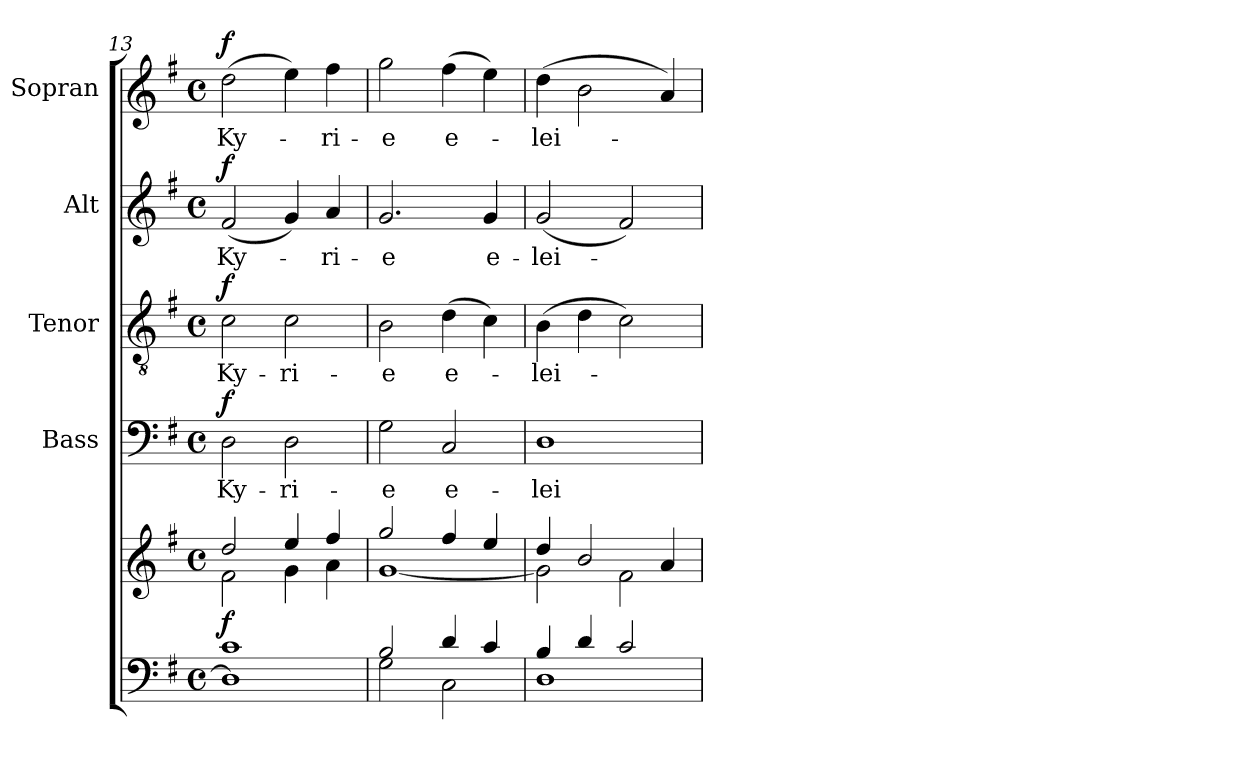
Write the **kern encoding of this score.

**kern	**kern	**dynam	**kern	**text	**dynam	**kern	**text	**dynam	**kern	**text	**dynam	**kern	**text	**dynam
*part5	*part5	*part5	*part4	*part4	*part4	*part3	*part3	*part3	*part2	*part2	*part2	*part1	*part1	*part1
*staff6	*staff5	*staff5/6	*staff4	*staff4	*staff4	*staff3	*staff3	*staff3	*staff2	*staff2	*staff2	*staff1	*staff1	*staff1
*	*	*	*I"Bass	*	*	*I"Tenor	*	*	*I"Alt	*	*	*I"Sopran	*	*
*	*	*	*I'B.	*	*	*I'T.	*	*	*I'A.	*	*	*I'S.	*	*
!!LO:PB:g=z
*clefF4	*clefG2	*	*clefF4	*	*	*clefGv2	*	*	*clefG2	*	*	*clefG2	*	*
*k[f#]	*k[f#]	*	*k[f#]	*	*	*k[f#]	*	*	*k[f#]	*	*	*k[f#]	*	*
*G:	*G:	*	*G:	*	*	*G:	*	*	*G:	*	*	*G:	*	*
*M4/4	*M4/4	*	*M4/4	*	*	*M4/4	*	*	*M4/4	*	*	*M4/4	*	*
*met(c)	*met(c)	*	*met(c)	*	*	*met(c)	*	*	*met(c)	*	*	*met(c)	*	*
=13	=13	=13	=13	=13	=13	=13	=13	=13	=13	=13	=13	=13	=13	=13
*^	*^	*	*	*	*	*	*	*	*	*	*	*	*	*
!	!	!	!	!LO:DY:b	!	!LO:LY:b	!LO:DY:a	!	!LO:LY:b	!LO:DY:a	!	!LO:LY:b	!LO:DY:a	!	!LO:LY:b	!LO:DY:a
1c	1D]	2dd/	2f#\	f	2D\	Ky-	f	2c\	Ky-	f	(<2f#/	Ky-	f	(>2dd\	Ky-	f
!	!	!	!	!	!	!LO:LY:b	!	!	!LO:LY:b	!	!	!	!	!	!	!
.	.	4ee/	4g\	.	2D\	-ri-	.	2c\	-ri-	.	4g/)	.	.	4ee\)	.	.
!	!	!	!	!	!	!	!	!	!	!	!	!LO:LY:b	!	!	!LO:LY:b	!
.	.	4ff#/	4a\	.	.	.	.	.	.	.	4a/	-ri-	.	4ff#\	-ri-	.
=14	=14	=14	=14	=14	=14	=14	=14	=14	=14	=14	=14	=14	=14	=14	=14	=14
!	!	!	!	!	!	!LO:LY:b	!	!	!LO:LY:b	!	!	!LO:LY:b	!	!	!LO:LY:b	!
2B/	2G\	2gg/	[<1g	.	2G\	-e	.	2B\	-e	.	2.g/	-e	.	2gg\	-e	.
!	!	!	!	!	!	!LO:LY:b	!	!	!LO:LY:b	!	!	!	!	!	!LO:LY:b	!
4d/	2C\	4ff#/	.	.	2C/	e-	.	(>4d\	e-	.	.	.	.	(>4ff#\	e-	.
!	!	!	!	!	!	!	!	!	!	!	!	!LO:LY:b	!	!	!	!
4c/	.	4ee/	.	.	.	.	.	4c\)	.	.	4g/	e-	.	4ee\)	.	.
=15	=15	=15	=15	=15	=15	=15	=15	=15	=15	=15	=15	=15	=15	=15	=15	=15
!	!	!	!	!	!	!LO:LY:b	!	!	!LO:LY:b	!	!	!LO:LY:b	!	!	!LO:LY:b	!
4B/	1D	4dd/	2g\]	.	1D	-lei-	.	(>4B\	-lei-	.	(<2g/	-lei-	.	(>4dd\	-lei-	.
4d/	.	2b/	.	.	.	.	.	4d\	.	.	.	.	.	2b\	.	.
2c/	.	.	2f#\	.	.	.	.	2c\)	.	.	2f#/)	.	.	.	.	.
.	.	4a/	.	.	.	.	.	.	.	.	.	.	.	4a/)	.	.
*v	*v	*	*	*	*	*	*	*	*	*	*	*	*	*	*	*
*	*v	*v	*	*	*	*	*	*	*	*	*	*	*	*	*
=	=	=	=	=	=	=	=	=	=	=	=	=	=	=
*-	*-	*-	*-	*-	*-	*-	*-	*-	*-	*-	*-	*-	*-	*-
